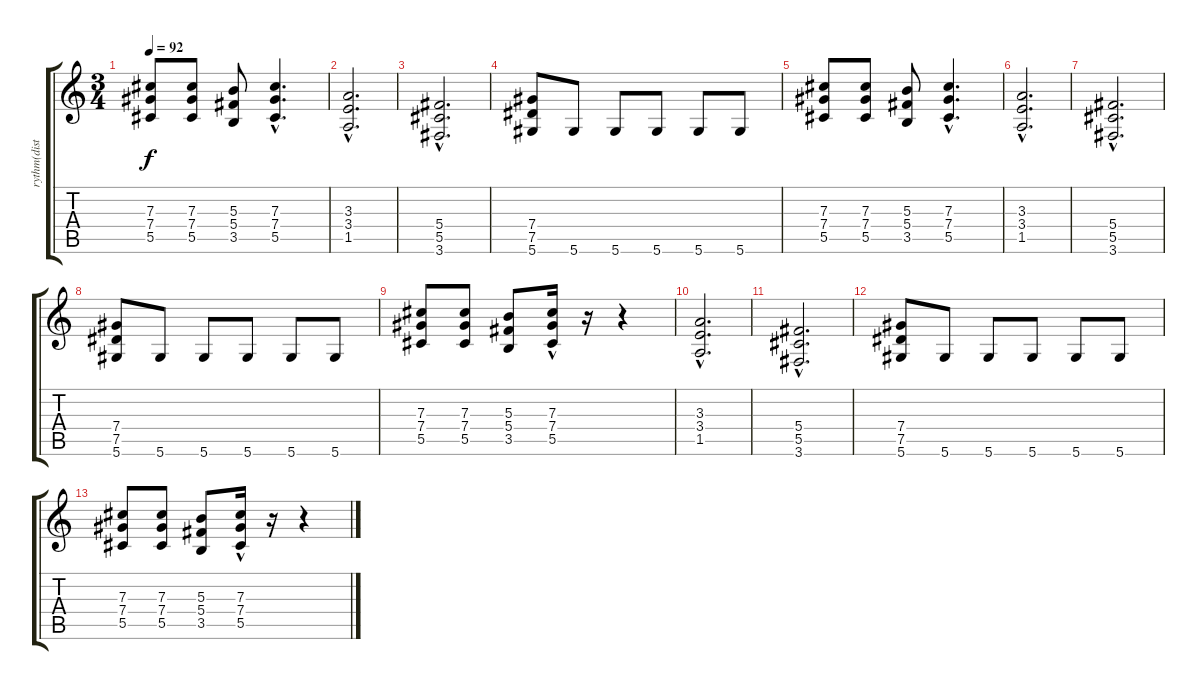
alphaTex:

\track ("rythm(dist)" "rythm(dist") {instrument distortionguitar}
\staff {score tabs}
\tuning (Eb4 Bb3 Gb3 Db3 Ab2 Eb2) {hide}
\ts (3 4)
\tempo 92
\clef g2
\ks c
(7.3 7.4 5.5).8{dy f} (7.3 7.4 5.5).8 (5.3 5.4 3.5).8 (7.3{hac} 7.4{hac} 5.5{hac}).4{d} |
(3.3{hac} 3.4{hac} 1.5{hac}).2{d} |
(5.4{hac} 5.5{hac} 3.6{hac}).2{d} |
(7.4 7.5 5.6).8 5.6.8 5.6.8 5.6.8 5.6.8 5.6.8 |
(7.3 7.4 5.5).8 (7.3 7.4 5.5).8 (5.3 5.4 3.5).8 (7.3{hac} 7.4{hac} 5.5{hac}).4{d} |
(3.3{hac} 3.4{hac} 1.5{hac}).2{d} |
(5.4{hac} 5.5{hac} 3.6{hac}).2{d} |
(7.4 7.5 5.6).8 5.6.8 5.6.8 5.6.8 5.6.8 5.6.8 |
(7.3 7.4 5.5).8 (7.3 7.4 5.5).8 (5.3 5.4 3.5).8 (7.3 7.4 5.5{hac}).16 r.16{volume 0} r.4{volume 0} |
(3.3{hac} 3.4{hac} 1.5{hac}).2{d volume 13} |
(5.4{hac} 5.5{hac} 3.6{hac}).2{d} |
(7.4 7.5 5.6).8 5.6.8 5.6.8 5.6.8 5.6.8 5.6.8 |
(7.3 7.4 5.5).8 (7.3 7.4 5.5).8 (5.3 5.4 3.5).8 (7.3 7.4 5.5{hac}).16 r.16{volume 0} r.4{volume 0}
